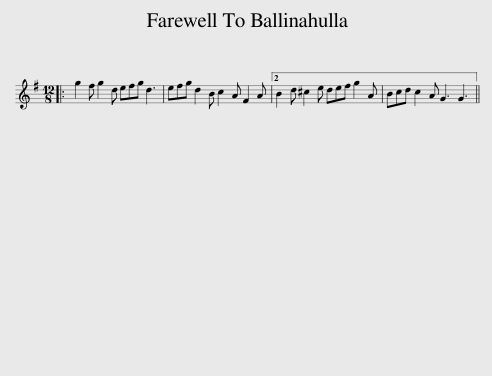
X:1
L:1/8
M:12/8
I:linebreak $
K:G
V:1 treble
V:1
|: g2 f g2 d efg d3 | efg d2 B c2 A F2 A |2 B2 d ^c2 e def g2 A | Bcd c2 A G3 G3 || %4
